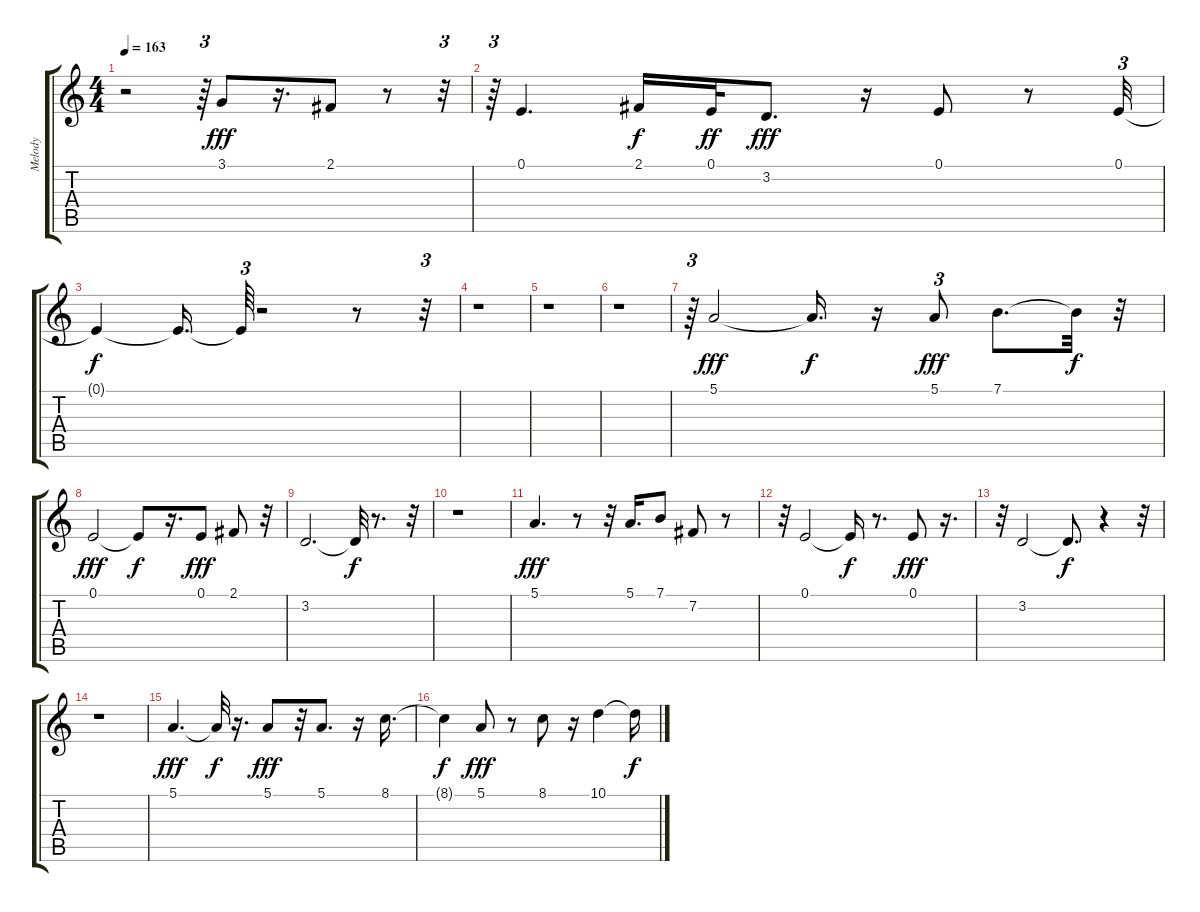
\track ("Melody              " "Melody    ") {instrument flute}
\staff {score tabs}
\tuning (E4 B3 G3 D3 A2 E2) {hide}
\ts (4 4)
\tempo 163
\clef g2
\ks c
r.2{dy f} r.64{tu (3 2)} 3.1.8{dy fff} r.16{d} 2.1.8 r.8 r.32{tu (3 2)} |
r.64{tu (3 2)} 0.1.4{d} 2.1.16{dy f} 0.1.32{dy ff} 3.2.8{d dy fff} r.16 0.1.8 r.8 0.1.32{tu (3 2)} |
0.1{t}.4{dy f} 0.1{t}.16{d} 0.1{t}.64{tu (3 2)} r.2 r.8 r.32{tu (3 2)} |
r.1 |
r.1 |
r.1 |
r.64{tu (3 2)} 5.1.2{dy fff} 5.1{t}.16{d dy f} r.16 5.1.8{tu (3 2) dy fff} 7.1.8{d} 7.1{t}.32{dy f} r.32 |
0.1.2{dy fff} 0.1{t}.8{dy f} r.16{d} 0.1.8{dy fff} 2.1.8 r.32 |
3.2.2{d} 3.2{t}.32{dy f} r.8{d} r.32 |
r.1 |
5.1.4{d dy fff} r.8 r.32 5.1.16{d} 7.1.8 7.2.8 r.8 |
r.32 0.1.2 0.1{t}.16{dy f} r.8{d} 0.1.8{dy fff} r.16{d} |
r.32 3.2.2 3.2{t}.8{d dy f} r.4 r.32 |
r.1 |
5.1.4{d dy fff} 5.1{t}.32{dy f} r.16{d} 5.1.8{dy fff} r.32 5.1.8{d} r.16 8.1.16{d} |
8.1{t}.4{dy f} 5.1.8{dy fff} r.8 8.1.8 r.16 10.1.4 10.1{t}.16{dy f}
